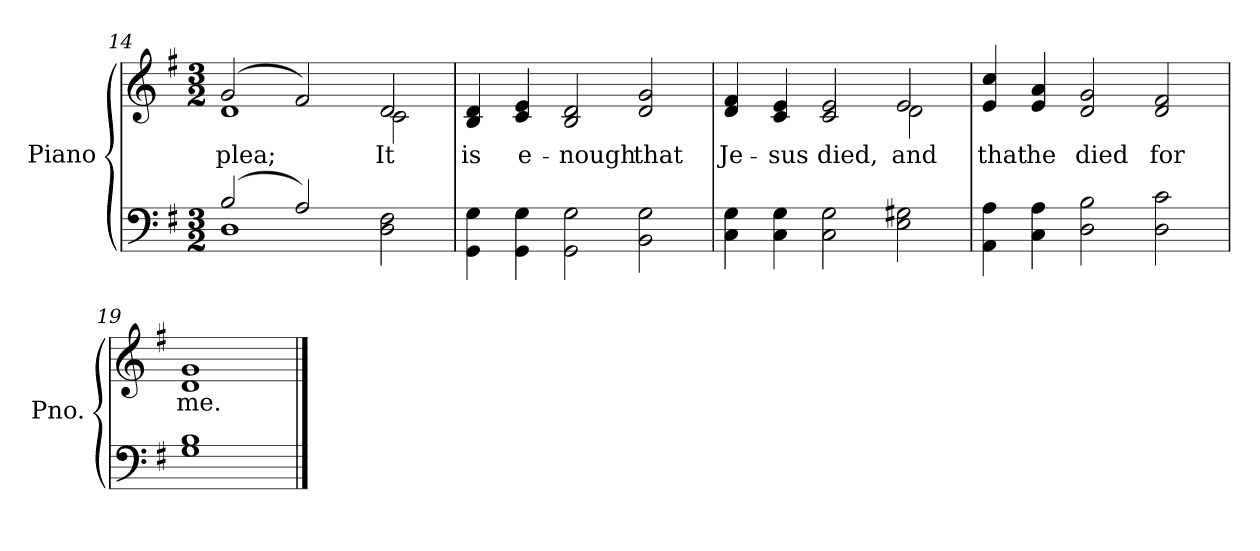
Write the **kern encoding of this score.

**kern	**kern	**text
*part2	*part1	*part1
*staff2	*staff1	*staff1
*I"Piano	*I"Piano	*
*I'Pno.	*I'Pno.	*
!!LO:LB:g=z
*clefF4	*clefG2	*
*k[f#]	*k[f#]	*
*G:	*G:	*
*M3/2	*M3/2	*
=14	=14	=14
*^	*	*
!	!	!	!LO:LY:b:color=#000000
*	*	*^	*
(2Bi/	1Di	(2gi/	1di	plea;
2Ai/)	.	2f#i/)	.	.
=15-	=15-	=15-	=15-	=15-
!	!	!	!	!LO:LY:b:color=#000000
2Di\ 2F#i	2ryy	2di/	2ci\	It
*v	*v	*	*	*
*	*v	*v	*
=16	=16	=16
*^	*^	*
!	!	!	!	!LO:LY:b:color=#000000
*v	*v	*	*	*
*	*v	*v	*
4GGi\ 4Gi	4Bi/ 4di	is
!	!	!LO:LY:b:color=#000000
4GGi\ 4Gi	4ci/ 4ei	e-
!	!	!LO:LY:b:color=#000000
2GGi\ 2Gi	2Bi/ 2di	-nough
!	!	!LO:LY:b:color=#000000
2BBi\ 2Gi	2di/ 2gi	that
!!LO:LB:g=z
=17	=17	=17
!	!	!LO:LY:b:color=#000000
*	*^	*
4Ci\ 4Gi	4di/ 4f#i	1ryy	Je-
!	!	!	!LO:LY:b:color=#000000
4Ci\ 4Gi	4ci/ 4ei	.	-sus
!	!	!	!LO:LY:b:color=#000000
2Ci\ 2Gi	2ci/ 2ei	.	died,
!	!	!	!LO:LY:b:color=#000000
2Ei\ 2G#Xi	2ei/	2di\	and
*	*v	*v	*
=18	=18	=18
*	*^	*
!	!	!	!LO:LY:b:color=#000000
*	*v	*v	*
4AAi\ 4Ai	4ei/ 4cci	that
!	!	!LO:LY:b:color=#000000
4Ci\ 4Ai	4ei/ 4ai	he
!	!	!LO:LY:b:color=#000000
2Di\ 2Bi	2di/ 2gi	died
!	!	!LO:LY:b:color=#000000
2Di\ 2ci	2di/ 2f#i	for
=19	=19	=19
!	!	!LO:LY:b:color=#000000
1Gi 1Bi	1di 1gi	me.
==	==	==
*-	*-	*-
